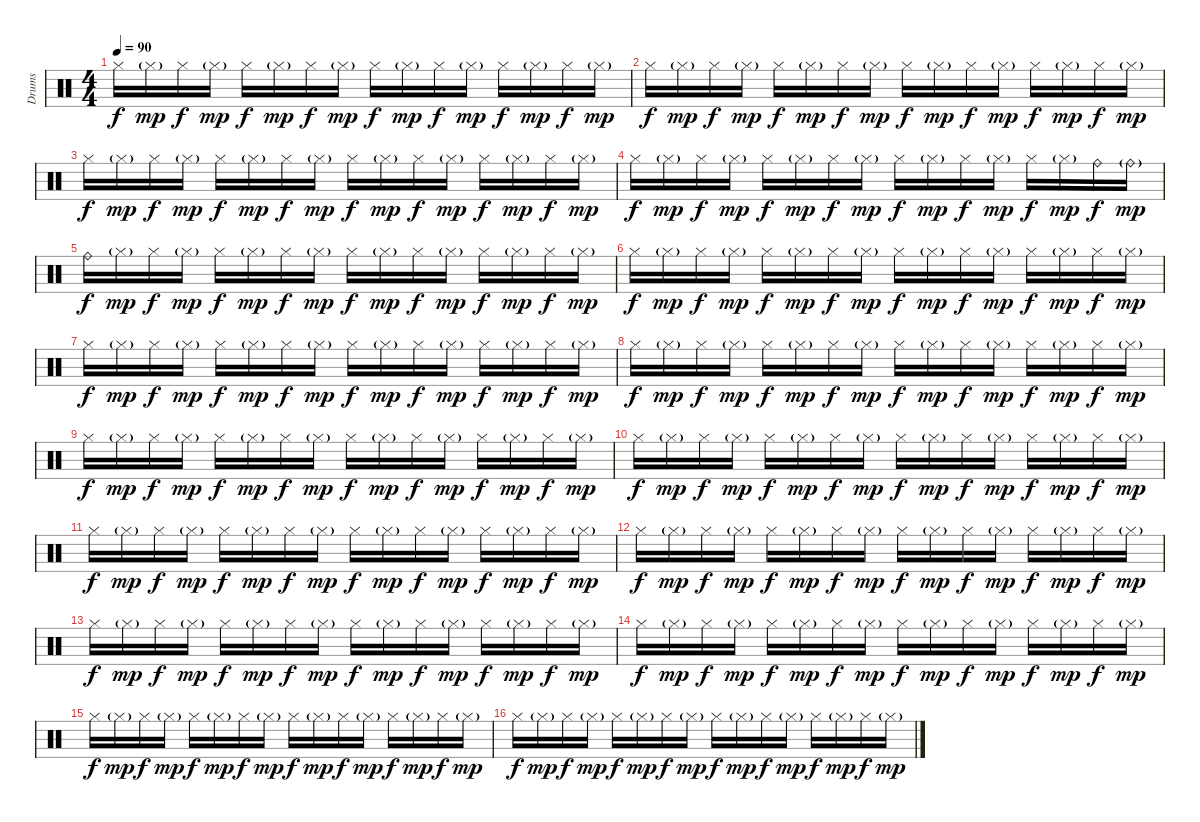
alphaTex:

\track ("Drums" "Drums") {instrument percussion}
\staff {score}
\articulation defaults
\ts (4 4)
\tempo 90
\clef neutral
\ks c "Hi-Hat (closed)".16{dy f} "Hi-Hat (closed)"{g}.16{dy mp} "Hi-Hat (closed)".16{dy f} "Hi-Hat (closed)"{g}.16{dy mp} "Hi-Hat (closed)".16{dy f} "Hi-Hat (closed)"{g}.16{dy mp} "Hi-Hat (closed)".16{dy f} "Hi-Hat (closed)"{g}.16{dy mp} "Hi-Hat (closed)".16{dy f} "Hi-Hat (closed)"{g}.16{dy mp} "Hi-Hat (closed)".16{dy f} "Hi-Hat (closed)"{g}.16{dy mp} "Hi-Hat (closed)".16{dy f} "Hi-Hat (closed)"{g}.16{dy mp} "Hi-Hat (closed)".16{dy f} "Hi-Hat (closed)"{g}.16{dy mp}
|
"Hi-Hat (closed)".16{dy f} "Hi-Hat (closed)"{g}.16{dy mp} "Hi-Hat (closed)".16{dy f} "Hi-Hat (closed)"{g}.16{dy mp} "Hi-Hat (closed)".16{dy f} "Hi-Hat (closed)"{g}.16{dy mp} "Hi-Hat (closed)".16{dy f} "Hi-Hat (closed)"{g}.16{dy mp} "Hi-Hat (closed)".16{dy f} "Hi-Hat (closed)"{g}.16{dy mp} "Hi-Hat (closed)".16{dy f} "Hi-Hat (closed)"{g}.16{dy mp} "Hi-Hat (closed)".16{dy f} "Hi-Hat (closed)"{g}.16{dy mp} "Hi-Hat (closed)".16{dy f} "Hi-Hat (closed)"{g}.16{dy mp} |
"Hi-Hat (closed)".16{dy f} "Hi-Hat (closed)"{g}.16{dy mp} "Hi-Hat (closed)".16{dy f} "Hi-Hat (closed)"{g}.16{dy mp} "Hi-Hat (closed)".16{dy f} "Hi-Hat (closed)"{g}.16{dy mp} "Hi-Hat (closed)".16{dy f} "Hi-Hat (closed)"{g}.16{dy mp} "Hi-Hat (closed)".16{dy f} "Hi-Hat (closed)"{g}.16{dy mp} "Hi-Hat (closed)".16{dy f} "Hi-Hat (closed)"{g}.16{dy mp} "Hi-Hat (closed)".16{dy f} "Hi-Hat (closed)"{g}.16{dy mp} "Hi-Hat (closed)".16{dy f} "Hi-Hat (closed)"{g}.16{dy mp} |
"Hi-Hat (closed)".16{dy f} "Hi-Hat (closed)"{g}.16{dy mp} "Hi-Hat (closed)".16{dy f} "Hi-Hat (closed)"{g}.16{dy mp} "Hi-Hat (closed)".16{dy f} "Hi-Hat (closed)"{g}.16{dy mp} "Hi-Hat (closed)".16{dy f} "Hi-Hat (closed)"{g}.16{dy mp} "Hi-Hat (closed)".16{dy f} "Hi-Hat (closed)"{g}.16{dy mp} "Hi-Hat (closed)".16{dy f} "Hi-Hat (closed)"{g}.16{dy mp} "Hi-Hat (closed)".16{dy f} "Hi-Hat (closed)"{g}.16{dy mp} "Ride (bell)".16{dy f} "Ride (bell)"{g}.16{dy mp} |
"Ride (bell)".16{dy f} "Hi-Hat (closed)"{g}.16{dy mp} "Hi-Hat (closed)".16{dy f} "Hi-Hat (closed)"{g}.16{dy mp} "Hi-Hat (closed)".16{dy f} "Hi-Hat (closed)"{g}.16{dy mp} "Hi-Hat (closed)".16{dy f} "Hi-Hat (closed)"{g}.16{dy mp} "Hi-Hat (closed)".16{dy f} "Hi-Hat (closed)"{g}.16{dy mp} "Hi-Hat (closed)".16{dy f} "Hi-Hat (closed)"{g}.16{dy mp} "Hi-Hat (closed)".16{dy f} "Hi-Hat (closed)"{g}.16{dy mp} "Hi-Hat (closed)".16{dy f} "Hi-Hat (closed)"{g}.16{dy mp} |
"Hi-Hat (closed)".16{dy f} "Hi-Hat (closed)"{g}.16{dy mp} "Hi-Hat (closed)".16{dy f} "Hi-Hat (closed)"{g}.16{dy mp} "Hi-Hat (closed)".16{dy f} "Hi-Hat (closed)"{g}.16{dy mp} "Hi-Hat (closed)".16{dy f} "Hi-Hat (closed)"{g}.16{dy mp} "Hi-Hat (closed)".16{dy f} "Hi-Hat (closed)"{g}.16{dy mp} "Hi-Hat (closed)".16{dy f} "Hi-Hat (closed)"{g}.16{dy mp} "Hi-Hat (closed)".16{dy f} "Hi-Hat (closed)"{g}.16{dy mp} "Hi-Hat (closed)".16{dy f} "Hi-Hat (closed)"{g}.16{dy mp} |
"Hi-Hat (closed)".16{dy f} "Hi-Hat (closed)"{g}.16{dy mp} "Hi-Hat (closed)".16{dy f} "Hi-Hat (closed)"{g}.16{dy mp} "Hi-Hat (closed)".16{dy f} "Hi-Hat (closed)"{g}.16{dy mp} "Hi-Hat (closed)".16{dy f} "Hi-Hat (closed)"{g}.16{dy mp} "Hi-Hat (closed)".16{dy f} "Hi-Hat (closed)"{g}.16{dy mp} "Hi-Hat (closed)".16{dy f} "Hi-Hat (closed)"{g}.16{dy mp} "Hi-Hat (closed)".16{dy f} "Hi-Hat (closed)"{g}.16{dy mp} "Hi-Hat (closed)".16{dy f} "Hi-Hat (closed)"{g}.16{dy mp} |
"Hi-Hat (closed)".16{dy f} "Hi-Hat (closed)"{g}.16{dy mp} "Hi-Hat (closed)".16{dy f} "Hi-Hat (closed)"{g}.16{dy mp} "Hi-Hat (closed)".16{dy f} "Hi-Hat (closed)"{g}.16{dy mp} "Hi-Hat (closed)".16{dy f} "Hi-Hat (closed)"{g}.16{dy mp} "Hi-Hat (closed)".16{dy f} "Hi-Hat (closed)"{g}.16{dy mp} "Hi-Hat (closed)".16{dy f} "Hi-Hat (closed)"{g}.16{dy mp} "Hi-Hat (closed)".16{dy f} "Hi-Hat (closed)"{g}.16{dy mp} "Hi-Hat (closed)".16{dy f} "Hi-Hat (closed)"{g}.16{dy mp} |
"Hi-Hat (closed)".16{dy f} "Hi-Hat (closed)"{g}.16{dy mp} "Hi-Hat (closed)".16{dy f} "Hi-Hat (closed)"{g}.16{dy mp} "Hi-Hat (closed)".16{dy f} "Hi-Hat (closed)"{g}.16{dy mp} "Hi-Hat (closed)".16{dy f} "Hi-Hat (closed)"{g}.16{dy mp} "Hi-Hat (closed)".16{dy f} "Hi-Hat (closed)"{g}.16{dy mp} "Hi-Hat (closed)".16{dy f} "Hi-Hat (closed)"{g}.16{dy mp} "Hi-Hat (closed)".16{dy f} "Hi-Hat (closed)"{g}.16{dy mp} "Hi-Hat (closed)".16{dy f} "Hi-Hat (closed)"{g}.16{dy mp} |
"Hi-Hat (closed)".16{dy f} "Hi-Hat (closed)"{g}.16{dy mp} "Hi-Hat (closed)".16{dy f} "Hi-Hat (closed)"{g}.16{dy mp} "Hi-Hat (closed)".16{dy f} "Hi-Hat (closed)"{g}.16{dy mp} "Hi-Hat (closed)".16{dy f} "Hi-Hat (closed)"{g}.16{dy mp} "Hi-Hat (closed)".16{dy f} "Hi-Hat (closed)"{g}.16{dy mp} "Hi-Hat (closed)".16{dy f} "Hi-Hat (closed)"{g}.16{dy mp} "Hi-Hat (closed)".16{dy f} "Hi-Hat (closed)"{g}.16{dy mp} "Hi-Hat (closed)".16{dy f} "Hi-Hat (closed)"{g}.16{dy mp} |
"Hi-Hat (closed)".16{dy f} "Hi-Hat (closed)"{g}.16{dy mp} "Hi-Hat (closed)".16{dy f} "Hi-Hat (closed)"{g}.16{dy mp} "Hi-Hat (closed)".16{dy f} "Hi-Hat (closed)"{g}.16{dy mp} "Hi-Hat (closed)".16{dy f} "Hi-Hat (closed)"{g}.16{dy mp} "Hi-Hat (closed)".16{dy f} "Hi-Hat (closed)"{g}.16{dy mp} "Hi-Hat (closed)".16{dy f} "Hi-Hat (closed)"{g}.16{dy mp} "Hi-Hat (closed)".16{dy f} "Hi-Hat (closed)"{g}.16{dy mp} "Hi-Hat (closed)".16{dy f} "Hi-Hat (closed)"{g}.16{dy mp} |
"Hi-Hat (closed)".16{dy f} "Hi-Hat (closed)"{g}.16{dy mp} "Hi-Hat (closed)".16{dy f} "Hi-Hat (closed)"{g}.16{dy mp} "Hi-Hat (closed)".16{dy f} "Hi-Hat (closed)"{g}.16{dy mp} "Hi-Hat (closed)".16{dy f} "Hi-Hat (closed)"{g}.16{dy mp} "Hi-Hat (closed)".16{dy f} "Hi-Hat (closed)"{g}.16{dy mp} "Hi-Hat (closed)".16{dy f} "Hi-Hat (closed)"{g}.16{dy mp} "Hi-Hat (closed)".16{dy f} "Hi-Hat (closed)"{g}.16{dy mp} "Hi-Hat (closed)".16{dy f} "Hi-Hat (closed)"{g}.16{dy mp} |
"Hi-Hat (closed)".16{dy f} "Hi-Hat (closed)"{g}.16{dy mp} "Hi-Hat (closed)".16{dy f} "Hi-Hat (closed)"{g}.16{dy mp} "Hi-Hat (closed)".16{dy f} "Hi-Hat (closed)"{g}.16{dy mp} "Hi-Hat (closed)".16{dy f} "Hi-Hat (closed)"{g}.16{dy mp} "Hi-Hat (closed)".16{dy f} "Hi-Hat (closed)"{g}.16{dy mp} "Hi-Hat (closed)".16{dy f} "Hi-Hat (closed)"{g}.16{dy mp} "Hi-Hat (closed)".16{dy f} "Hi-Hat (closed)"{g}.16{dy mp} "Hi-Hat (closed)".16{dy f} "Hi-Hat (closed)"{g}.16{dy mp} |
"Hi-Hat (closed)".16{dy f} "Hi-Hat (closed)"{g}.16{dy mp} "Hi-Hat (closed)".16{dy f} "Hi-Hat (closed)"{g}.16{dy mp} "Hi-Hat (closed)".16{dy f} "Hi-Hat (closed)"{g}.16{dy mp} "Hi-Hat (closed)".16{dy f} "Hi-Hat (closed)"{g}.16{dy mp} "Hi-Hat (closed)".16{dy f} "Hi-Hat (closed)"{g}.16{dy mp} "Hi-Hat (closed)".16{dy f} "Hi-Hat (closed)"{g}.16{dy mp} "Hi-Hat (closed)".16{dy f} "Hi-Hat (closed)"{g}.16{dy mp} "Hi-Hat (closed)".16{dy f} "Hi-Hat (closed)"{g}.16{dy mp} |
"Hi-Hat (closed)".16{dy f} "Hi-Hat (closed)"{g}.16{dy mp} "Hi-Hat (closed)".16{dy f} "Hi-Hat (closed)"{g}.16{dy mp} "Hi-Hat (closed)".16{dy f} "Hi-Hat (closed)"{g}.16{dy mp} "Hi-Hat (closed)".16{dy f} "Hi-Hat (closed)"{g}.16{dy mp} "Hi-Hat (closed)".16{dy f} "Hi-Hat (closed)"{g}.16{dy mp} "Hi-Hat (closed)".16{dy f} "Hi-Hat (closed)"{g}.16{dy mp} "Hi-Hat (closed)".16{dy f} "Hi-Hat (closed)"{g}.16{dy mp} "Hi-Hat (closed)".16{dy f} "Hi-Hat (closed)"{g}.16{dy mp} |
"Hi-Hat (closed)".16{dy f} "Hi-Hat (closed)"{g}.16{dy mp} "Hi-Hat (closed)".16{dy f} "Hi-Hat (closed)"{g}.16{dy mp} "Hi-Hat (closed)".16{dy f} "Hi-Hat (closed)"{g}.16{dy mp} "Hi-Hat (closed)".16{dy f} "Hi-Hat (closed)"{g}.16{dy mp} "Hi-Hat (closed)".16{dy f} "Hi-Hat (closed)"{g}.16{dy mp} "Hi-Hat (closed)".16{dy f} "Hi-Hat (closed)"{g}.16{dy mp} "Hi-Hat (closed)".16{dy f} "Hi-Hat (closed)"{g}.16{dy mp} "Hi-Hat (closed)".16{dy f} "Hi-Hat (closed)"{g}.16{dy mp}
